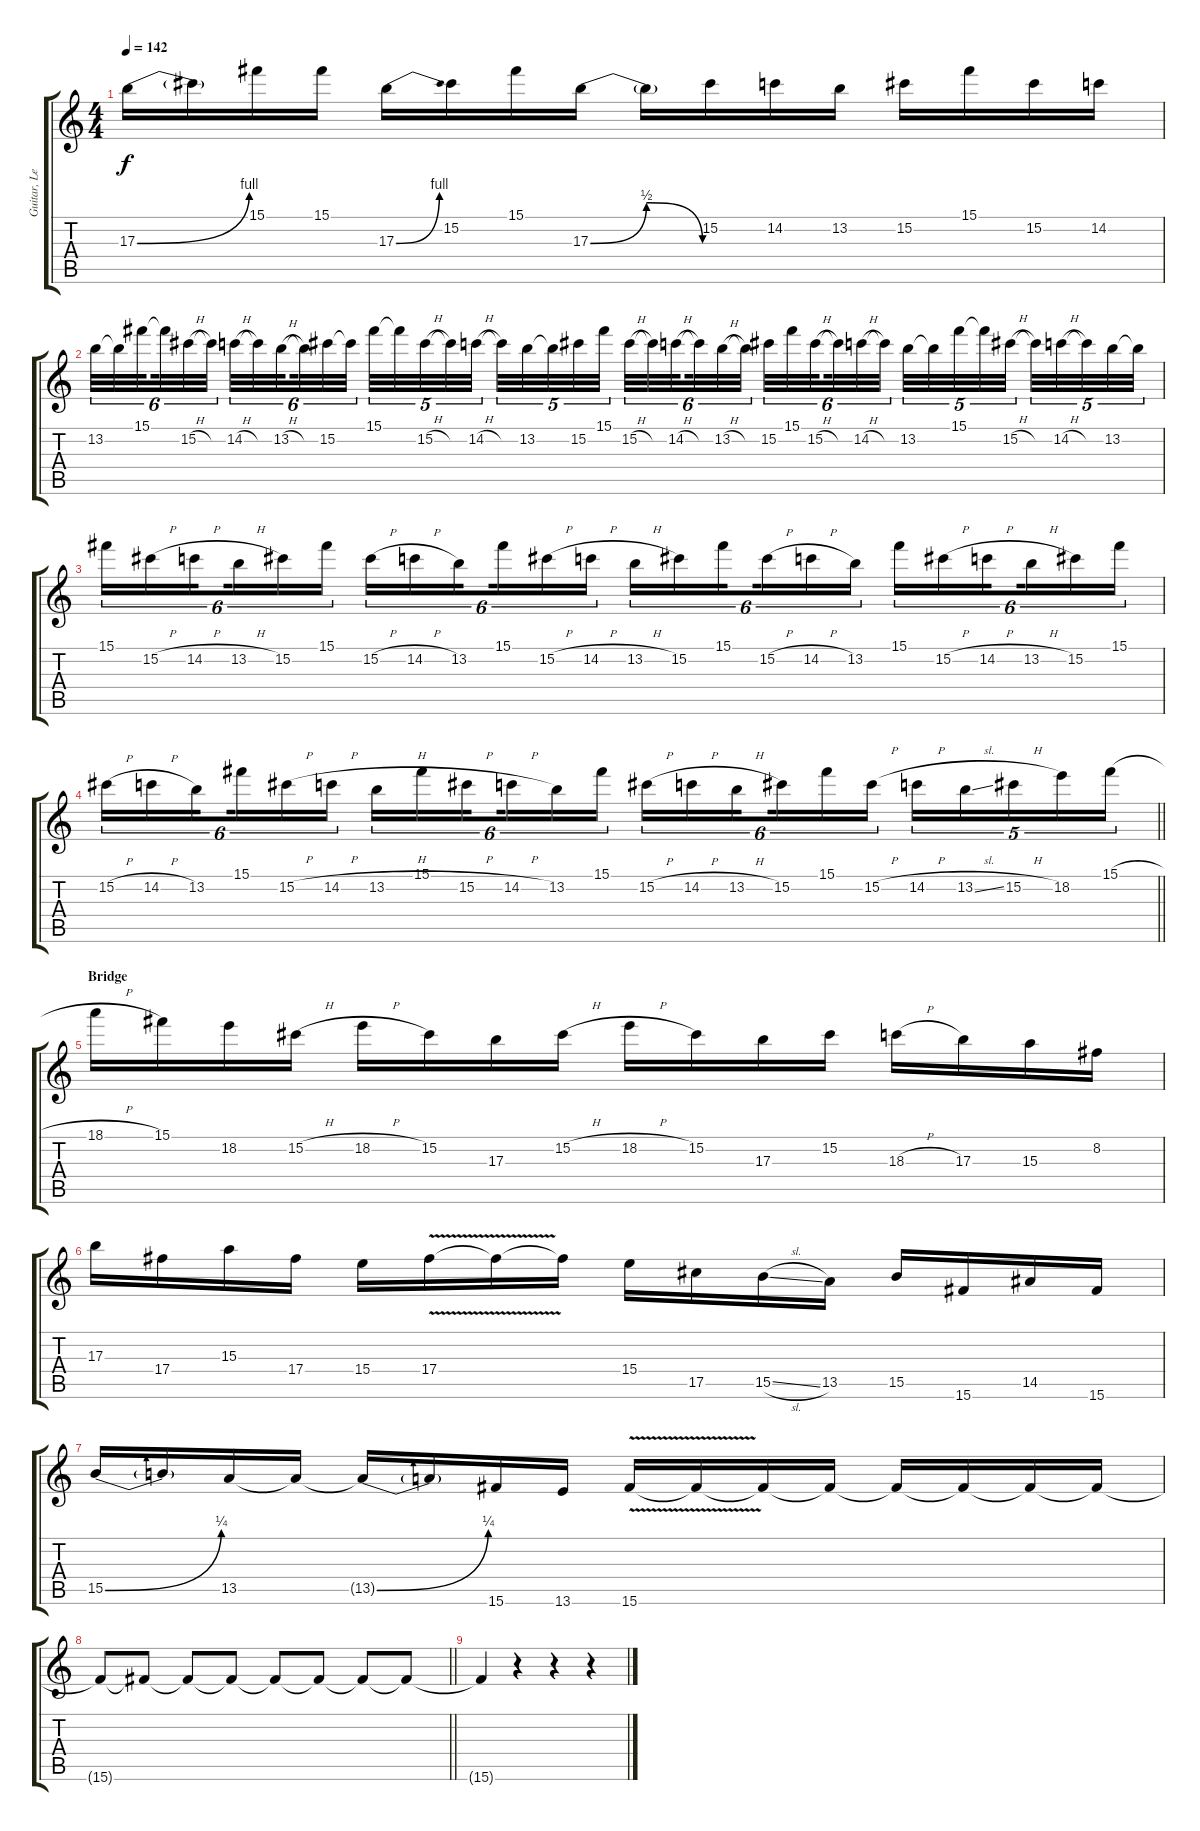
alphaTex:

\track ("Guitar, Lead" "Guitar, Le") {instrument overdrivenguitar}
\staff {score tabs}
\tuning (Eb4 Bb3 Gb3 Db3 Ab2 Eb2) {hide}
\ts (4 4)
\tempo 142
\clef g2
\ks c
17.3{be (bend 0 0 60 4)}.16{dy f} 17.3{t}.16 15.1.16 15.1.16 17.3{be (bend 0 0 60 4)}.16 15.2.16 15.1.16 17.3{be (bendrelease 0 0 15 2 15 2 60 0)}.16 17.3{t}.16 15.2.16 14.2.16 13.2.16 15.2.16 15.1.16 15.2.16 14.2.16 |
13.2.32{tu (6 4)} 13.2{t}.32{tu (6 4)} 15.1.32{tu (6 4) beam splitsecondary} 15.1{t}.32{tu (6 4)} 15.2{h}.32{tu (6 4)} 15.2{t}.32{tu (6 4) beam splitsecondary} 14.2{h}.32{tu (6 4)} 14.2{t}.32{tu (6 4)} 13.2{h}.32{tu (6 4) beam splitsecondary} 13.2{t}.32{tu (6 4)} 15.2.32{tu (6 4)} 15.2{t}.32{tu (6 4)} 15.1.32{tu (5 4)} 15.1{t}.32{tu (5 4)} 15.2{h}.32{tu (5 4)} 15.2{t}.32{tu (5 4)} 14.2{h}.32{tu (5 4) beam splitsecondary} 14.2{t}.32{tu (5 4)} 13.2.32{tu (5 4)} 13.2{t}.32{tu (5 4)} 15.2.32{tu (5 4)} 15.1.32{tu (5 4)} 15.2{h}.32{tu (6 4)} 15.2{t}.32{tu (6 4)} 14.2{h}.32{tu (6 4) beam splitsecondary} 14.2{t}.32{tu (6 4)} 13.2{h}.32{tu (6 4)} 13.2{t}.32{tu (6 4) beam splitsecondary} 15.2.32{tu (6 4)} 15.1.32{tu (6 4)} 15.2{h}.32{tu (6 4) beam splitsecondary} 15.2{t}.32{tu (6 4)} 14.2{h}.32{tu (6 4)} 14.2{t}.32{tu (6 4)} 13.2.32{tu (5 4)} 13.2{t}.32{tu (5 4)} 15.1.32{tu (5 4)} 15.1{t}.32{tu (5 4)} 15.2{h}.32{tu (5 4) beam splitsecondary} 15.2{t}.32{tu (5 4)} 14.2{h}.32{tu (5 4)} 14.2{t}.32{tu (5 4)} 13.2.32{tu (5 4)} 13.2{t}.32{tu (5 4)} |
15.1.16{tu (6 4)} 15.2{h}.16{tu (6 4)} 14.2{h}.16{tu (6 4) beam splitsecondary} 13.2{h}.16{tu (6 4)} 15.2.16{tu (6 4)} 15.1.16{tu (6 4)} 15.2{h}.16{tu (6 4)} 14.2{h}.16{tu (6 4)} 13.2.16{tu (6 4) beam splitsecondary} 15.1.16{tu (6 4)} 15.2{h}.16{tu (6 4)} 14.2{h}.16{tu (6 4)} 13.2{h}.16{tu (6 4)} 15.2.16{tu (6 4)} 15.1.16{tu (6 4) beam splitsecondary} 15.2{h}.16{tu (6 4)} 14.2{h}.16{tu (6 4)} 13.2.16{tu (6 4)} 15.1.16{tu (6 4)} 15.2{h}.16{tu (6 4)} 14.2{h}.16{tu (6 4) beam splitsecondary} 13.2{h}.16{tu (6 4)} 15.2.16{tu (6 4)} 15.1.16{tu (6 4)} |
\barLineRight lightlight
15.2{h}.16{tu (6 4)} 14.2{h}.16{tu (6 4)} 13.2.16{tu (6 4) beam splitsecondary} 15.1.16{tu (6 4)} 15.2{h}.16{tu (6 4)} 14.2{h}.16{tu (6 4)} 13.2{h}.16{tu (6 4)} 15.1.16{tu (6 4)} 15.2{h}.16{tu (6 4) beam splitsecondary} 14.2{h}.16{tu (6 4)} 13.2.16{tu (6 4)} 15.1.16{tu (6 4)} 15.2{h}.16{tu (6 4)} 14.2{h}.16{tu (6 4)} 13.2{h}.16{tu (6 4) beam splitsecondary} 15.2.16{tu (6 4)} 15.1.16{tu (6 4)} 15.2{h}.16{tu (6 4)} 14.2{h}.16{tu (5 4)} 13.2{sl}.16{tu (5 4)} 15.2{h}.16{tu (5 4)} 18.2.16{tu (5 4)} 15.1{h}.16{tu (5 4)} |
\section ("" "Bridge")
18.1{h}.16 15.1.16 18.2.16 15.2{h}.16 18.2{h}.16 15.2.16 17.3.16 15.2{h}.16 18.2{h}.16 15.2.16 17.3.16 15.2.16 18.3{h}.16 17.3.16 15.3.16 8.2.16 |
17.3.16 17.4.16 15.3.16 17.4.16 15.4.16 17.4{v}.16 17.4{t}.16 17.4{t}.16 15.4.16 17.5.16 15.5{sl}.16 13.5.16 15.5.16 15.6.16 14.5.16 15.6.16 |
15.5{be (bend 0 0 60 1)}.16 15.5{t}.16 13.5.16 13.5{t}.16 13.5{be (bend 0 0 60 1) t}.16 13.5{t}.16 15.6.16 13.6.16 15.6{v}.16 15.6{t}.16 15.6{t}.16 15.6{t}.16 15.6{t}.16 15.6{t}.16 15.6{t}.16 15.6{t}.16 |
\barLineRight lightlight
15.6{t}.8 15.6{t}.8 15.6{t}.8 15.6{t}.8 15.6{t}.8 15.6{t}.8 15.6{t}.8 15.6{t}.8 |
15.6{t}.4 r.4 r.4 r.4
